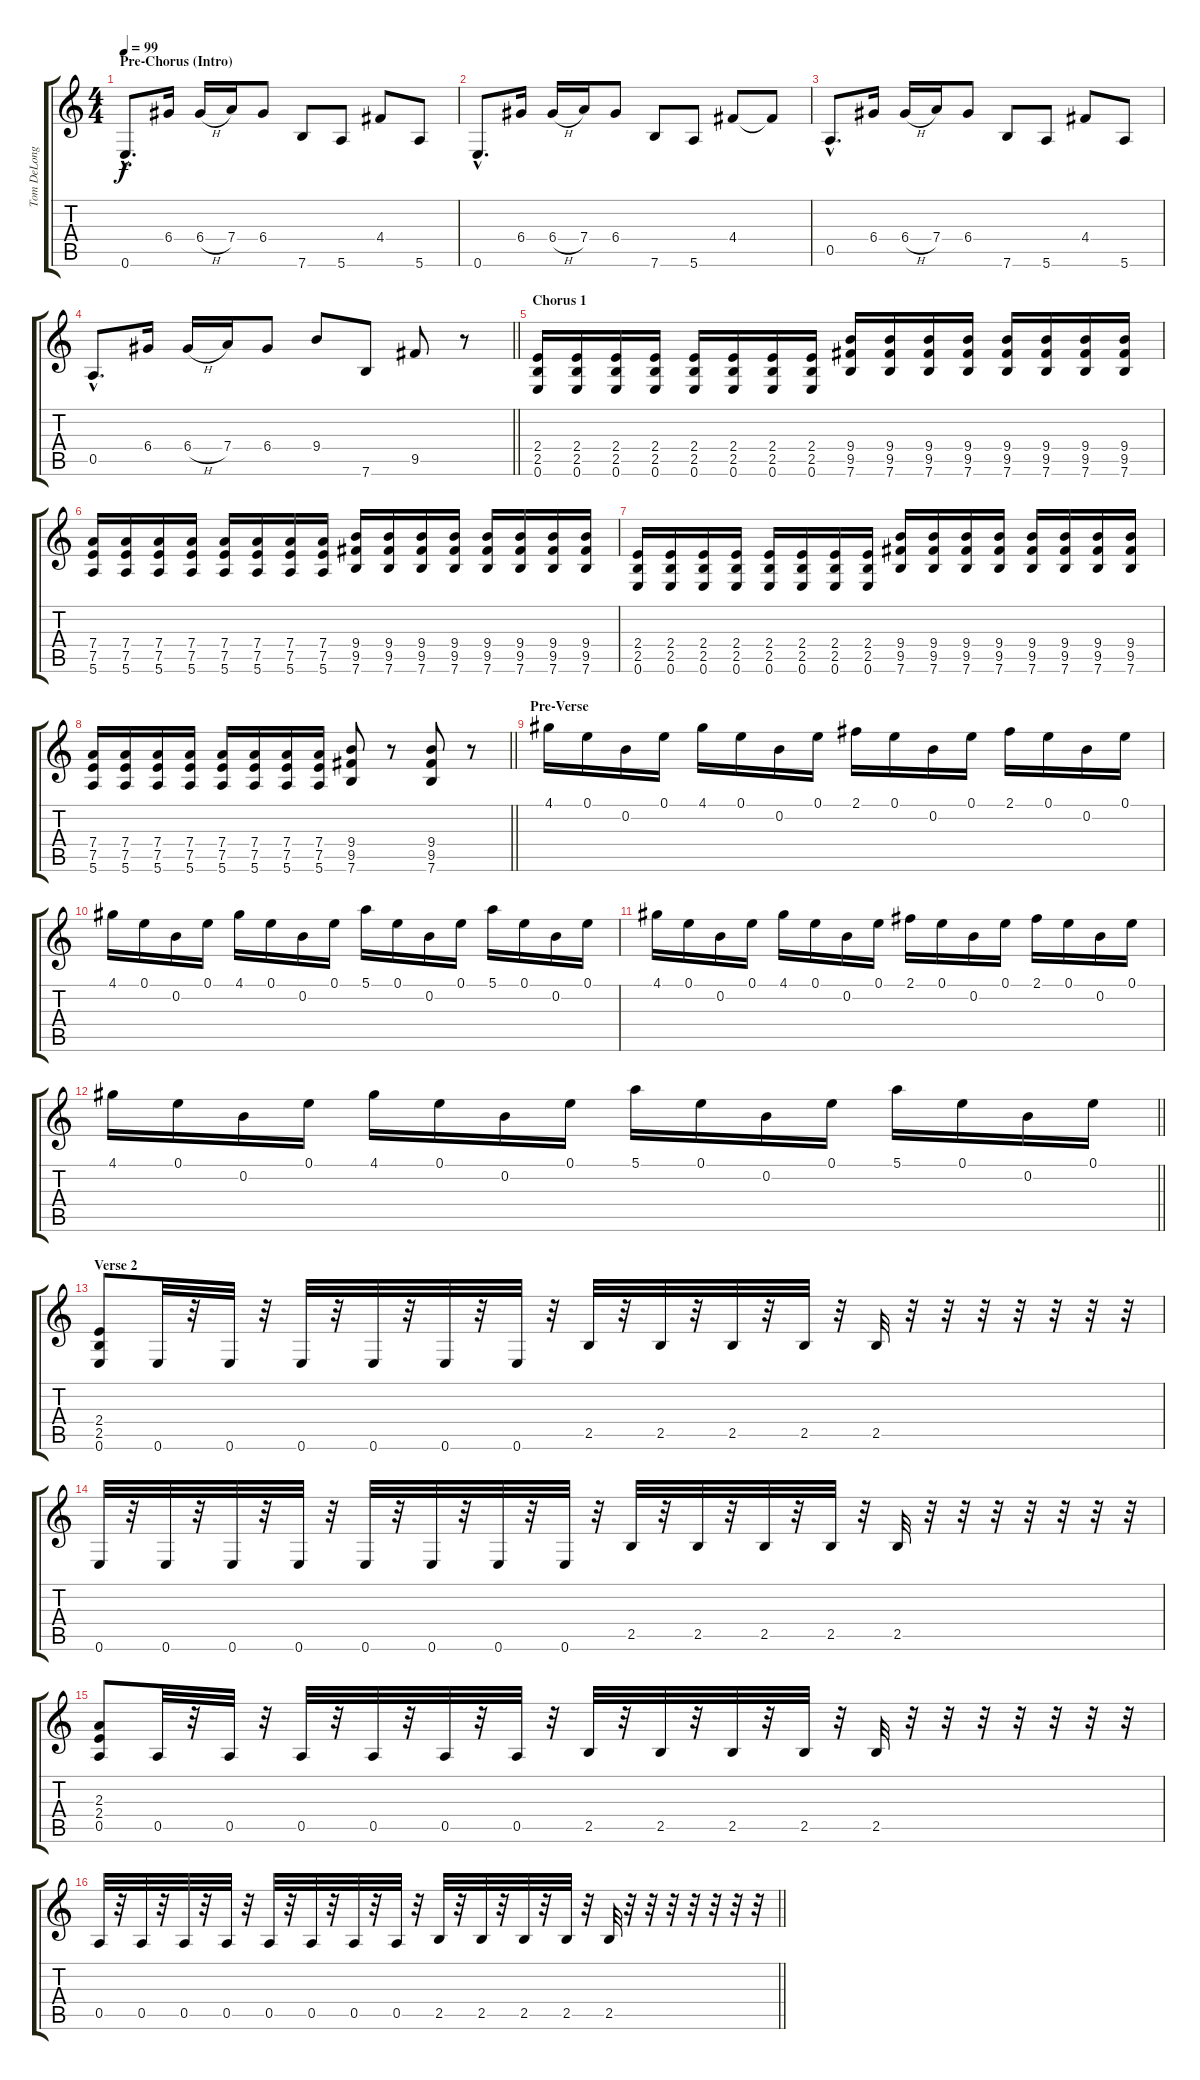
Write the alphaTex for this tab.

\track ("Tom DeLonge (Standard)" "Tom DeLong") {instrument distortionguitar}
\staff {score tabs}
\tuning (E4 B3 G3 D3 A2 E2) {hide}
\ts (4 4)
\section ("" "Pre-Chorus (Intro)")
\tempo 99
\clef g2
\ks c
0.6{hac}.8{d dy f} 6.4.16 6.4{h}.16 7.4.16 6.4.8 7.6.8 5.6.8 4.4.8 5.6.8 |
0.6{hac}.8{d} 6.4.16 6.4{h}.16 7.4.16 6.4.8 7.6.8 5.6.8 4.4.8 4.4{t}.8 |
0.5{hac}.8{d} 6.4.16 6.4{h}.16 7.4.16 6.4.8 7.6.8 5.6.8 4.4.8 5.6.8 |
\barLineRight lightlight
0.5{hac}.8{d} 6.4.16 6.4{h}.16 7.4.16 6.4.8 9.4.8 7.6.8 9.5.8 r.8 |
\section ("" "Chorus 1")
(2.4 2.5 0.6).16 (2.4 2.5 0.6).16 (2.4 2.5 0.6).16 (2.4 2.5 0.6).16 (2.4 2.5 0.6).16 (2.4 2.5 0.6).16 (2.4 2.5 0.6).16 (2.4 2.5 0.6).16 (9.4 9.5 7.6).16 (9.4 9.5 7.6).16 (9.4 9.5 7.6).16 (9.4 9.5 7.6).16 (9.4 9.5 7.6).16 (9.4 9.5 7.6).16 (9.4 9.5 7.6).16 (9.4 9.5 7.6).16 |
(7.4 7.5 5.6).16 (7.4 7.5 5.6).16 (7.4 7.5 5.6).16 (7.4 7.5 5.6).16 (7.4 7.5 5.6).16 (7.4 7.5 5.6).16 (7.4 7.5 5.6).16 (7.4 7.5 5.6).16 (9.4 9.5 7.6).16 (9.4 9.5 7.6).16 (9.4 9.5 7.6).16 (9.4 9.5 7.6).16 (9.4 9.5 7.6).16 (9.4 9.5 7.6).16 (9.4 9.5 7.6).16 (9.4 9.5 7.6).16 |
(2.4 2.5 0.6).16 (2.4 2.5 0.6).16 (2.4 2.5 0.6).16 (2.4 2.5 0.6).16 (2.4 2.5 0.6).16 (2.4 2.5 0.6).16 (2.4 2.5 0.6).16 (2.4 2.5 0.6).16 (9.4 9.5 7.6).16 (9.4 9.5 7.6).16 (9.4 9.5 7.6).16 (9.4 9.5 7.6).16 (9.4 9.5 7.6).16 (9.4 9.5 7.6).16 (9.4 9.5 7.6).16 (9.4 9.5 7.6).16 |
\barLineRight lightlight
(7.4 7.5 5.6).16 (7.4 7.5 5.6).16 (7.4 7.5 5.6).16 (7.4 7.5 5.6).16 (7.4 7.5 5.6).16 (7.4 7.5 5.6).16 (7.4 7.5 5.6).16 (7.4 7.5 5.6).16 (9.4 9.5 7.6).8 r.8 (9.4 9.5 7.6).8 r.8 |
\section ("" "Pre-Verse")
4.1.16 0.1.16 0.2.16 0.1.16 4.1.16 0.1.16 0.2.16 0.1.16 2.1.16 0.1.16 0.2.16 0.1.16 2.1.16 0.1.16 0.2.16 0.1.16 |
4.1.16 0.1.16 0.2.16 0.1.16 4.1.16 0.1.16 0.2.16 0.1.16 5.1.16 0.1.16 0.2.16 0.1.16 5.1.16 0.1.16 0.2.16 0.1.16 |
4.1.16 0.1.16 0.2.16 0.1.16 4.1.16 0.1.16 0.2.16 0.1.16 2.1.16 0.1.16 0.2.16 0.1.16 2.1.16 0.1.16 0.2.16 0.1.16 |
\barLineRight lightlight
4.1.16 0.1.16 0.2.16 0.1.16 4.1.16 0.1.16 0.2.16 0.1.16 5.1.16 0.1.16 0.2.16 0.1.16 5.1.16 0.1.16 0.2.16 0.1.16 |
\section ("" "Verse 2")
(2.4 2.5 0.6).8 0.6.32 r.32 0.6.32 r.32 0.6.32 r.32 0.6.32 r.32 0.6.32 r.32 0.6.32 r.32 2.5.32 r.32 2.5.32 r.32 2.5.32 r.32 2.5.32 r.32 2.5.32 r.32 r.32 r.32 r.32 r.32 r.32 r.32 |
0.6.32 r.32 0.6.32 r.32 0.6.32 r.32 0.6.32 r.32 0.6.32 r.32 0.6.32 r.32 0.6.32 r.32 0.6.32 r.32 2.5.32 r.32 2.5.32 r.32 2.5.32 r.32 2.5.32 r.32 2.5.32 r.32 r.32 r.32 r.32 r.32 r.32 r.32 |
(2.3 2.4 0.5).8 0.5.32 r.32 0.5.32 r.32 0.5.32 r.32 0.5.32 r.32 0.5.32 r.32 0.5.32 r.32 2.5.32 r.32 2.5.32 r.32 2.5.32 r.32 2.5.32 r.32 2.5.32 r.32 r.32 r.32 r.32 r.32 r.32 r.32 |
\barLineRight lightlight
0.5.32 r.32 0.5.32 r.32 0.5.32 r.32 0.5.32 r.32 0.5.32 r.32 0.5.32 r.32 0.5.32 r.32 0.5.32 r.32 2.5.32 r.32 2.5.32 r.32 2.5.32 r.32 2.5.32 r.32 2.5.32 r.32 r.32 r.32 r.32 r.32 r.32 r.32
